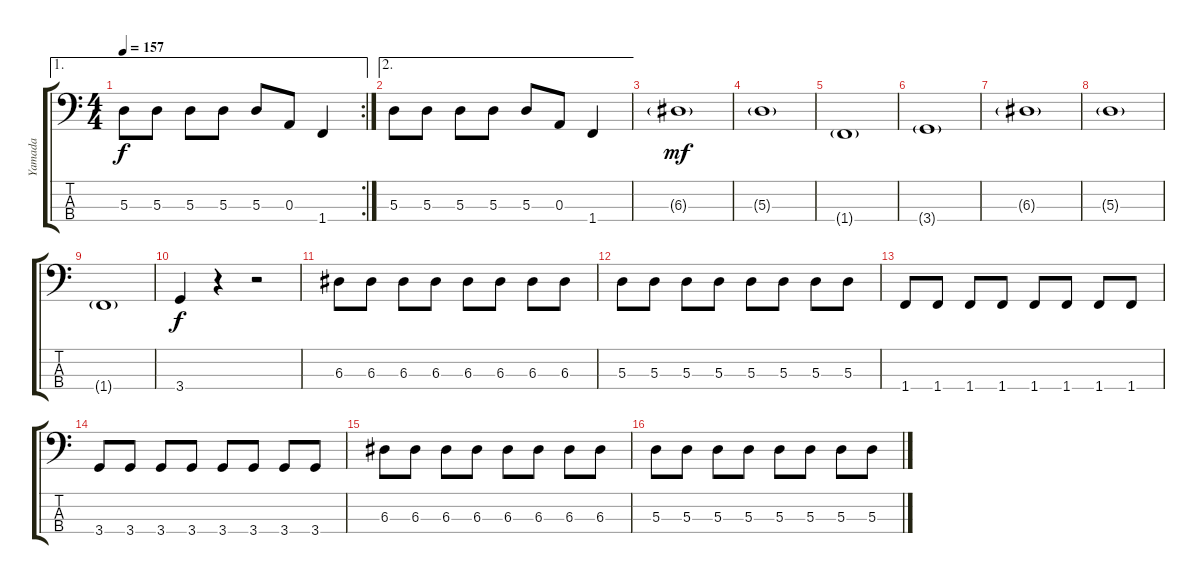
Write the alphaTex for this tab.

\track ("Yamada" "Yamada") {instrument electricbasspick}
\staff {score tabs}
\tuning (G2 D2 A1 E1) {hide}
\ae 1
\rc 2
\ts (4 4)
\tempo 157
\clef f4
\ks c
5.3.8{dy f} 5.3.8 5.3.8 5.3.8 5.3.8 0.3.8 1.4.4 |
\ae 2
5.3.8 5.3.8 5.3.8 5.3.8 5.3.8 0.3.8 1.4.4 |
6.3{g}.1{dy mf} |
5.3{g}.1 |
1.4{g}.1 |
3.4{g}.1 |
6.3{g}.1 |
5.3{g}.1 |
1.4{g}.1 |
3.4.4{dy f} r.4 r.2 |
6.3.8 6.3.8 6.3.8 6.3.8 6.3.8 6.3.8 6.3.8 6.3.8 |
5.3.8 5.3.8 5.3.8 5.3.8 5.3.8 5.3.8 5.3.8 5.3.8 |
1.4.8 1.4.8 1.4.8 1.4.8 1.4.8 1.4.8 1.4.8 1.4.8 |
3.4.8 3.4.8 3.4.8 3.4.8 3.4.8 3.4.8 3.4.8 3.4.8 |
6.3.8 6.3.8 6.3.8 6.3.8 6.3.8 6.3.8 6.3.8 6.3.8 |
5.3.8 5.3.8 5.3.8 5.3.8 5.3.8 5.3.8 5.3.8 5.3.8
